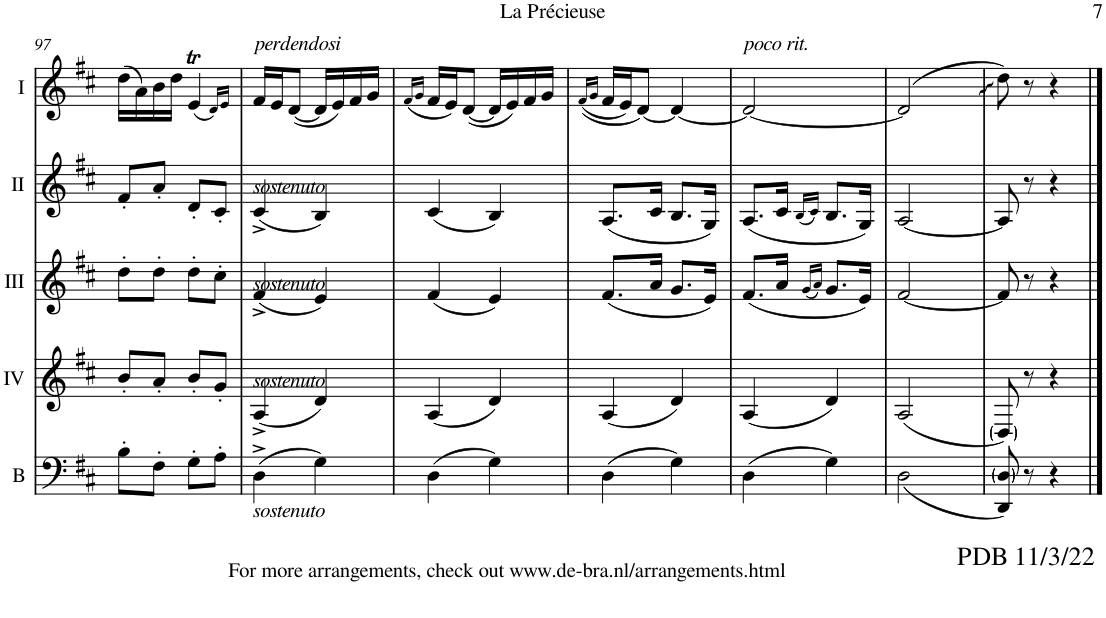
**kern	**kern	**kern	**kern	**kern
*part5	*part4	*part3	*part2	*part1
*staff5	*staff4	*staff3	*staff2	*staff1
*I"Bass	*I"Acc. 4	*I"Acc. 3	*I"Acc. 2	*I"Acc. 1
*I'B	*	*	*	*
!!LO:PB:g=z
*clefF4	*clefG2	*clefG2	*clefG2	*clefG2
*Trd7c12	*Trd7c12	*Trd7c12	*	*
*k[f#c#]	*k[f#c#]	*k[f#c#]	*k[f#c#]	*k[f#c#]
*M2/4	*M2/4	*M2/4	*M2/4	*M2/4
=97	=97	=97	=97	=97
8B'\L	8b'/L	8dd'\L	8f#'/L	(16dd\LL
.	.	.	.	16a\)
8F#'\J	8a'/J	8dd'\J	8a'/J	16b\
.	.	.	.	16dd\JJ
8G'\L	8b'/L	8dd'\L	8d'/L	(4eT/
8A'\J	8g'/J	8cc#'\J	8c#'/J	.
.	.	.	.	16qd/LL)
.	.	.	.	16qe/JJ
=98	=98	=98	=98	=98
!	!	!	!	!LO:TX:a:i:t=perdendosi
!	!	!	!LO:TX:b:i:t=sostenuto	!
!	!	!LO:TX:b:i:t=sostenuto	!	!
!	!LO:TX:b:i:t=sostenuto	!	!	!
!LO:TX:b:i:t=sostenuto	!	!	!	!
(4D^\	(4A^/	(4f#^/	(4c#^/	16f#/LL
.	.	.	.	16e/J
.	.	.	.	([8d/J
4G\)	4d/)	4e/)	4B/)	16d/LL]
.	.	.	.	16e/)
.	.	.	.	16f#/
.	.	.	.	16g/JJ
=99	=99	=99	=99	=99
.	.	.	.	(16qf#/LL
.	.	.	.	16qg/JJ
(4D\	(4A/	(4f#/	(4c#/	16f#/LL
.	.	.	.	16e/J)
.	.	.	.	([8d/J
4G\)	4d/)	4e/)	4B/)	16d/LL]
.	.	.	.	16e/)
.	.	.	.	16f#/
.	.	.	.	16g/JJ
=100	=100	=100	=100	=100
.	.	.	.	((16qf#/LL
.	.	.	.	16qg/JJ
(4D\	(4A/	(8.f#/L	(8.A/L	16f#/LL
.	.	.	.	16e/J)
.	.	.	.	[8d/J)
.	.	16a/Jk	16c#/Jk	.
4G\)	4d/)	8.g/L	8.B/L	4d/_
.	.	16e/Jk)	16G/Jk)	.
=101	=101	=101	=101	=101
!	!	!	!	!LO:TX:a:i:t=poco rit.
(4D\	(4A/	(8.f#/L	(8.A/L	2d/_
.	.	16a/Jk	16c#/Jk	.
.	.	(16qg/LL	(16qB/LL	.
.	.	16qa/JJ)	16qc#/JJ)	.
4G\)	4d/)	8.g/L	8.B/L	.
.	.	16e/Jk)	16G/Jk)	.
=102	=102	=102	=102	=102
(<2D\	(2A/	[2f#/	[2A/	(2d/]
=103	=103	=103	=103	=103
!	!	!	!	!LO:TX:b:t=For more arrangements, check out www.de-bra.nl/arrangements.html
!	!	!	!	!LO:TX:b:t=PDB 11/3/22
8DD/ 8D/)	8D/)	8f#/]	8A/]	8dd\)
8r	8r	8r	8r	8r
4r	4r	4r	4r	4r
==	==	==	==	==
*-	*-	*-	*-	*-
